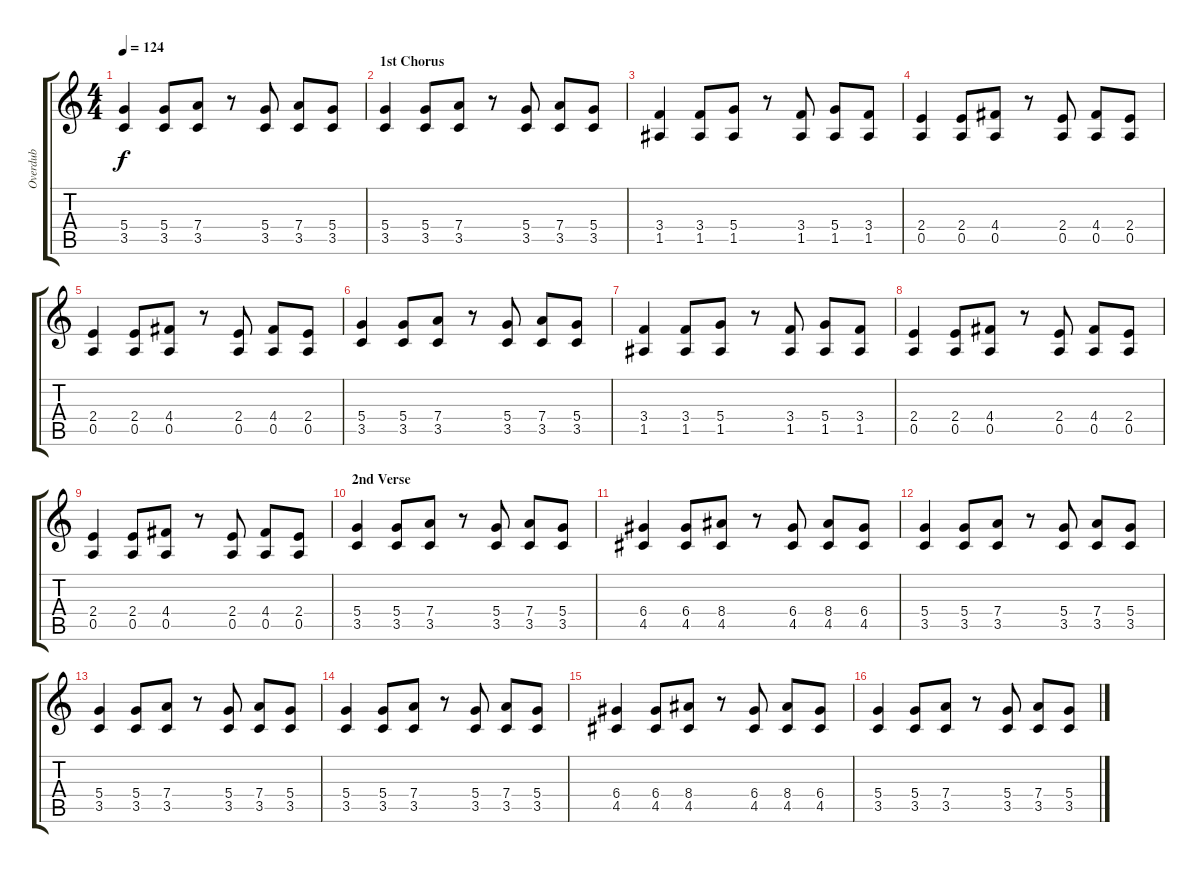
\track ("Overdub" "Overdub") {instrument electricguitarjazz}
\staff {score tabs}
\tuning (E4 B3 G3 D3 A2 E2) {hide}
\ts (4 4)
\tempo 124
\clef g2
\ks c
(5.4 3.5).4{dy f} (5.4 3.5).8 (7.4 3.5).8 r.8 (5.4 3.5).8 (7.4 3.5).8 (5.4 3.5).8 |
\section ("" "1st Chorus")
(5.4 3.5).4 (5.4 3.5).8 (7.4 3.5).8 r.8 (5.4 3.5).8 (7.4 3.5).8 (5.4 3.5).8 |
(3.4 1.5).4 (3.4 1.5).8 (5.4 1.5).8 r.8 (3.4 1.5).8 (5.4 1.5).8 (3.4 1.5).8 |
(2.4 0.5).4 (2.4 0.5).8 (4.4 0.5).8 r.8 (2.4 0.5).8 (4.4 0.5).8 (2.4 0.5).8 |
(2.4 0.5).4 (2.4 0.5).8 (4.4 0.5).8 r.8 (2.4 0.5).8 (4.4 0.5).8 (2.4 0.5).8 |
(5.4 3.5).4 (5.4 3.5).8 (7.4 3.5).8 r.8 (5.4 3.5).8 (7.4 3.5).8 (5.4 3.5).8 |
(3.4 1.5).4 (3.4 1.5).8 (5.4 1.5).8 r.8 (3.4 1.5).8 (5.4 1.5).8 (3.4 1.5).8 |
(2.4 0.5).4 (2.4 0.5).8 (4.4 0.5).8 r.8 (2.4 0.5).8 (4.4 0.5).8 (2.4 0.5).8 |
(2.4 0.5).4 (2.4 0.5).8 (4.4 0.5).8 r.8 (2.4 0.5).8 (4.4 0.5).8 (2.4 0.5).8 |
\section ("" "2nd Verse")
(5.4 3.5).4 (5.4 3.5).8 (7.4 3.5).8 r.8 (5.4 3.5).8 (7.4 3.5).8 (5.4 3.5).8 |
(6.4 4.5).4 (6.4 4.5).8 (8.4 4.5).8 r.8 (6.4 4.5).8 (8.4 4.5).8 (6.4 4.5).8 |
(5.4 3.5).4 (5.4 3.5).8 (7.4 3.5).8 r.8 (5.4 3.5).8 (7.4 3.5).8 (5.4 3.5).8 |
(5.4 3.5).4 (5.4 3.5).8 (7.4 3.5).8 r.8 (5.4 3.5).8 (7.4 3.5).8 (5.4 3.5).8 |
(5.4 3.5).4 (5.4 3.5).8 (7.4 3.5).8 r.8 (5.4 3.5).8 (7.4 3.5).8 (5.4 3.5).8 |
(6.4 4.5).4 (6.4 4.5).8 (8.4 4.5).8 r.8 (6.4 4.5).8 (8.4 4.5).8 (6.4 4.5).8 |
(5.4 3.5).4 (5.4 3.5).8 (7.4 3.5).8 r.8 (5.4 3.5).8 (7.4 3.5).8 (5.4 3.5).8
